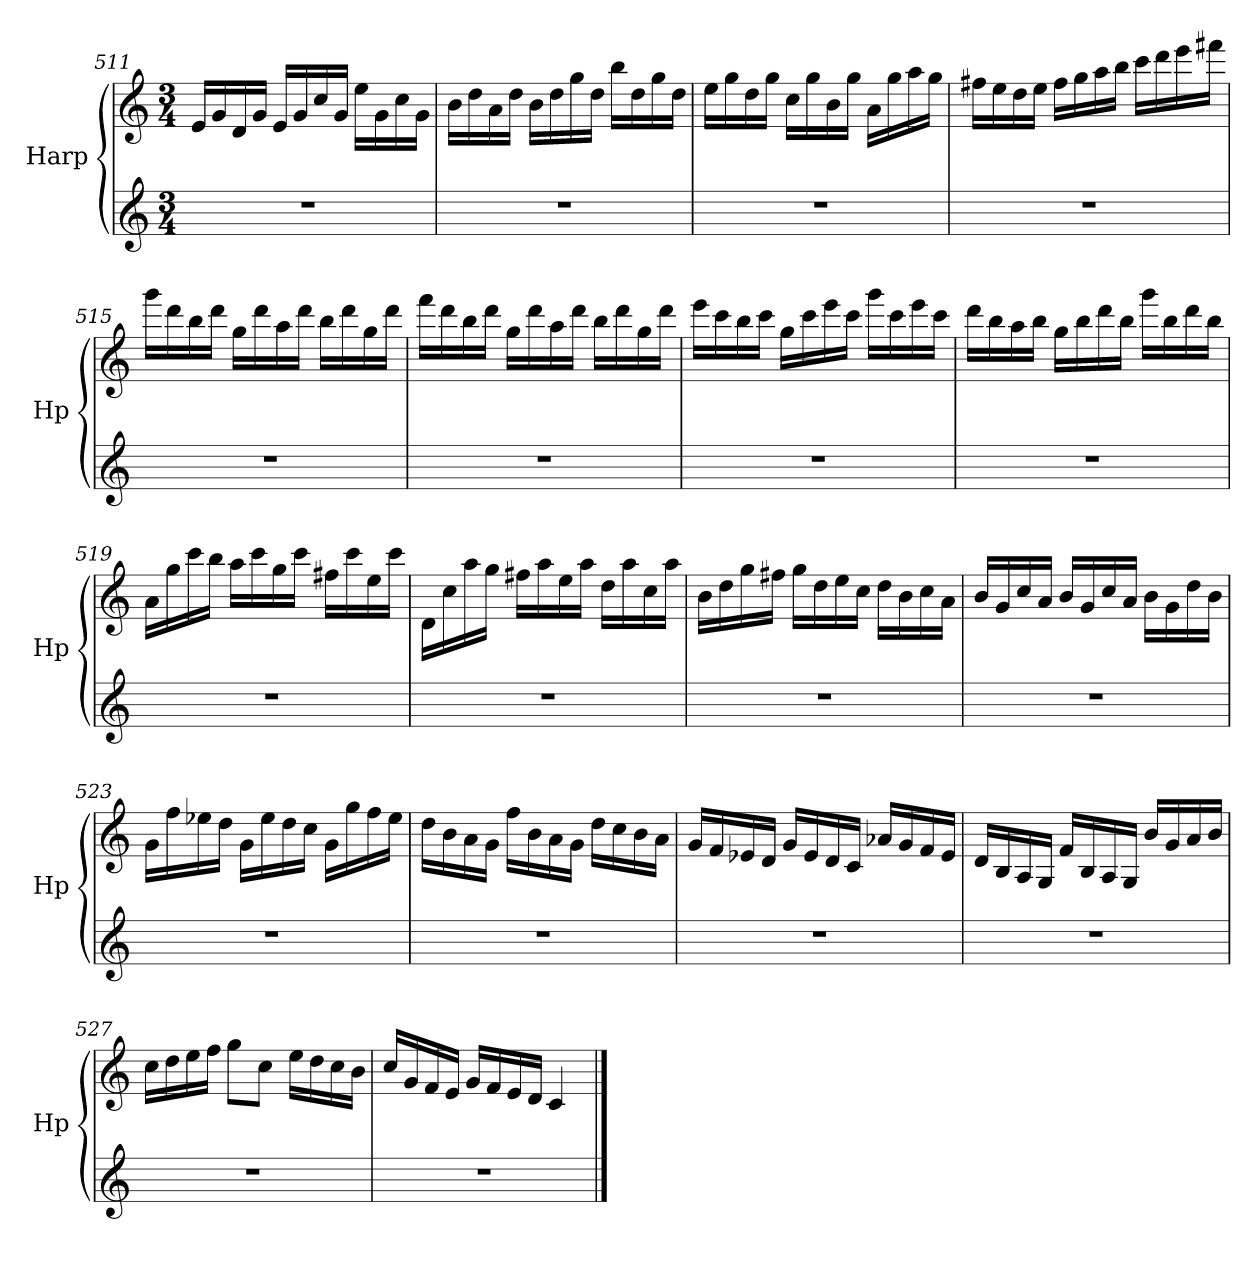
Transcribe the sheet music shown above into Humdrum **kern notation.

**kern	**kern
*part1	*part1
*staff2	*staff1
*I"Harp	*
*I'Hp	*
*clefG2	*clefG2
*k[]	*k[]
*M3/4	*M3/4
=511	=511
2.r	16e/LL
.	16g/
.	16d/
.	16g/JJ
.	16e/LL
.	16g/
.	16cc/
.	16g/JJ
.	16ee\LL
.	16g\
.	16cc\
.	16g\JJ
!!LO:LB:g=z
=512	=512
2.r	16b\LL
.	16dd\
.	16a\
.	16dd\JJ
.	16b\LL
.	16dd\
.	16gg\
.	16dd\JJ
.	16bb\LL
.	16dd\
.	16gg\
.	16dd\JJ
=513	=513
2.r	16ee\LL
.	16gg\
.	16dd\
.	16gg\JJ
.	16cc\LL
.	16gg\
.	16b\
.	16gg\JJ
.	16a\LL
.	16gg\
.	16aa\
.	16gg\JJ
=514	=514
2.r	16ff#X\LL
.	16ee\
.	16dd\
.	16ee\JJ
.	16ff#\LL
.	16gg\
.	16aa\
.	16bb\JJ
.	16ccc\LL
.	16ddd\
.	16eee\
.	16fff#X\JJ
!!LO:LB:g=z
=515	=515
2.r	16ggg\LL
.	16ddd\
.	16bb\
.	16ddd\JJ
.	16gg\LL
.	16ddd\
.	16aa\
.	16ddd\JJ
.	16bb\LL
.	16ddd\
.	16gg\
.	16ddd\JJ
=516	=516
2.r	16fff\LL
.	16ddd\
.	16bb\
.	16ddd\JJ
.	16gg\LL
.	16ddd\
.	16aa\
.	16ddd\JJ
.	16bb\LL
.	16ddd\
.	16gg\
.	16ddd\JJ
=517	=517
2.r	16eee\LL
.	16ccc\
.	16bb\
.	16ccc\JJ
.	16gg\LL
.	16ccc\
.	16eee\
.	16ccc\JJ
.	16ggg\LL
.	16ccc\
.	16eee\
.	16ccc\JJ
!!LO:LB:g=z
=518	=518
2.r	16ddd\LL
.	16bb\
.	16aa\
.	16bb\JJ
.	16gg\LL
.	16bb\
.	16ddd\
.	16bb\JJ
.	16ggg\LL
.	16bb\
.	16ddd\
.	16bb\JJ
=519	=519
2.r	16a\LL
.	16gg\
.	16ccc\
.	16bb\JJ
.	16aa\LL
.	16ccc\
.	16gg\
.	16ccc\JJ
.	16ff#X\LL
.	16ccc\
.	16ee\
.	16ccc\JJ
=520	=520
2.r	16d\LL
.	16cc\
.	16aa\
.	16gg\JJ
.	16ff#X\LL
.	16aa\
.	16ee\
.	16aa\JJ
.	16dd\LL
.	16aa\
.	16cc\
.	16aa\JJ
!!LO:LB:g=z
=521	=521
2.r	16b\LL
.	16dd\
.	16gg\
.	16ff#X\JJ
.	16gg\LL
.	16dd\
.	16ee\
.	16cc\JJ
.	16dd\LL
.	16b\
.	16cc\
.	16a\JJ
=522	=522
2.r	16b/LL
.	16g/
.	16cc/
.	16a/JJ
.	16b/LL
.	16g/
.	16cc/
.	16a/JJ
.	16b\LL
.	16g\
.	16dd\
.	16b\JJ
=523	=523
2.r	16g\LL
.	16ff\
.	16ee-X\
.	16dd\JJ
.	16g\LL
.	16ee-\
.	16dd\
.	16cc\JJ
.	16g\LL
.	16gg\
.	16ff\
.	16ee-\JJ
=524	=524
2.r	16dd\LL
.	16b\
.	16a\
.	16g\JJ
.	16ff\LL
.	16b\
.	16a\
.	16g\JJ
.	16dd\LL
.	16cc\
.	16b\
.	16a\JJ
!!LO:LB:g=z
=525	=525
2.r	16g/LL
.	16f/
.	16e-X/
.	16d/JJ
.	16g/LL
.	16e-/
.	16d/
.	16c/JJ
.	16a-X/LL
.	16g/
.	16f/
.	16e-/JJ
=526	=526
2.r	16d/LL
.	16B/
.	16A/
.	16G/JJ
.	16f/LL
.	16B/
.	16A/
.	16G/JJ
.	16b/LL
.	16g/
.	16a/
.	16b/JJ
=527	=527
2.r	16cc\LL
.	16dd\
.	16ee\
.	16ff\JJ
.	8gg\L
.	8cc\J
.	16ee\LL
.	16dd\
.	16cc\
.	16b\JJ
=528	=528
2.r	16cc/LL
.	16g/
.	16f/
.	16e/JJ
.	16g/LL
.	16f/
.	16e/
.	16d/JJ
.	4c/
==	==
*-	*-
